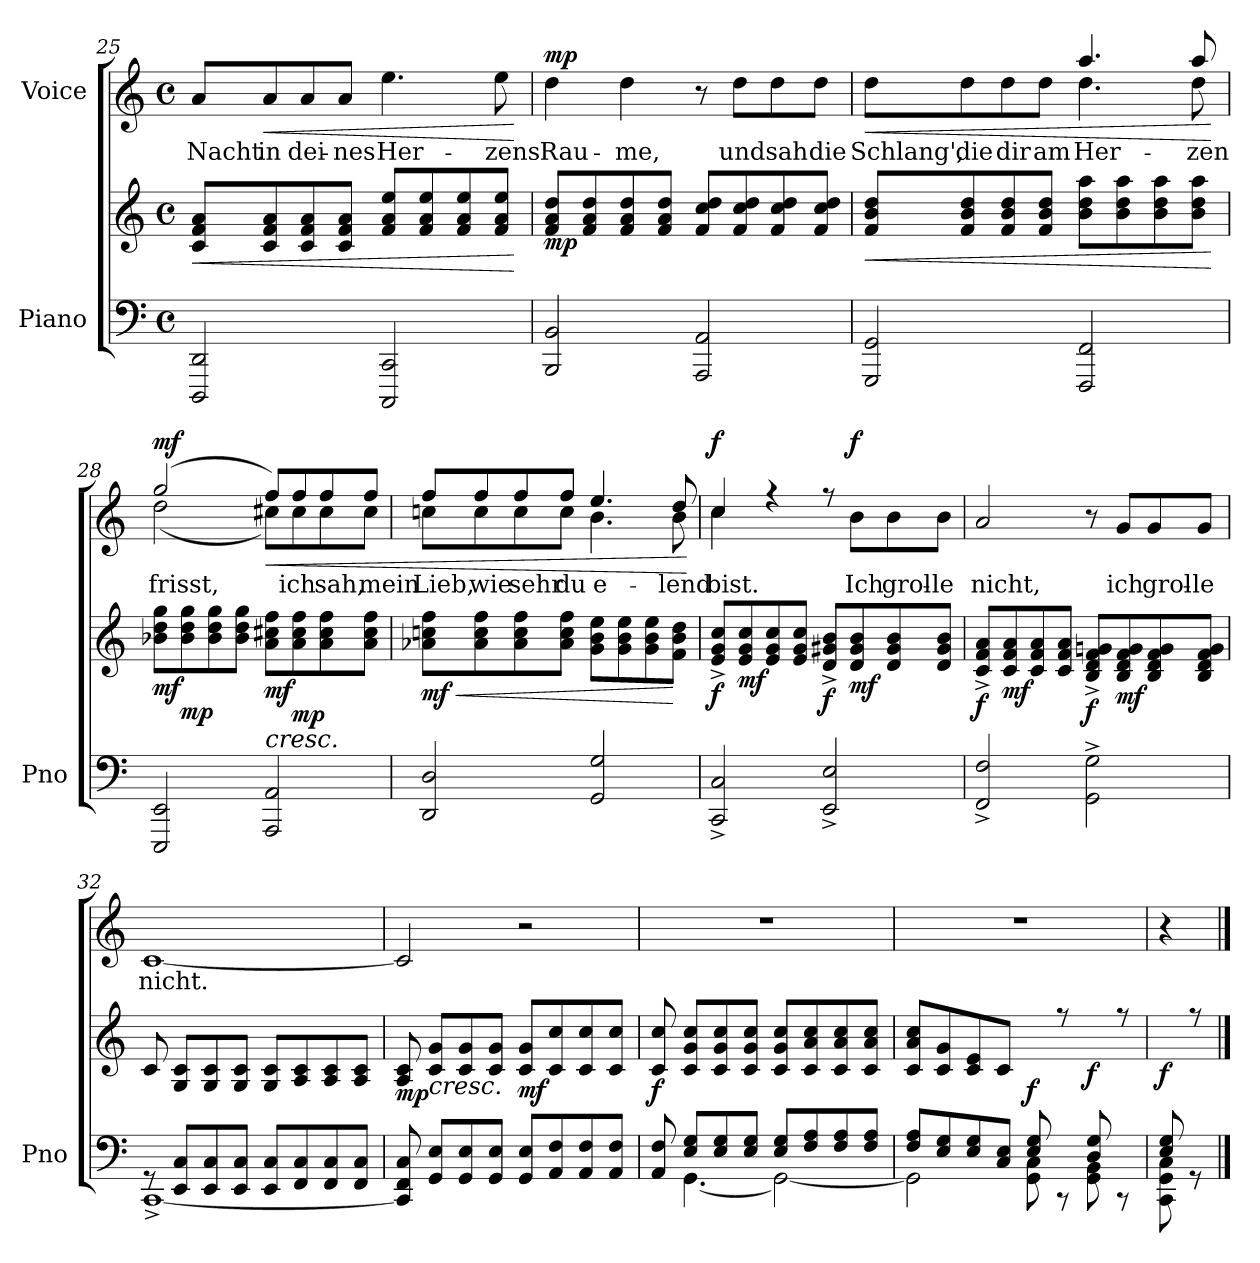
**kern	**kern	**dynam	**kern	**text	**dynam
*part2	*part2	*part2	*part1	*part1	*part1
*staff3	*staff2	*staff2/3	*staff1	*staff1	*staff1
*I"Piano	*	*	*I"Voice	*	*
*I'Pno	*	*	*	*	*
*clefF4	*clefG2	*	*clefG2	*	*
*k[]	*k[]	*	*k[]	*	*
*M4/4	*M4/4	*	*M4/4	*	*
*met(c)	*met(c)	*	*met(c)	*	*
=25	=25	=25	=25	=25	=25
!	!	!LO:HP:b	!	!LO:LY:b	!
2DDD/ 2DD/	8c/ 8f/ 8a/L	<	8a/L	Nacht	.
!	!	!	!	!LO:LY:b	!LO:HP:b
.	8c/ 8f/ 8a/	.	8a/	in	<
!	!	!	!	!LO:LY:b	!
.	8c/ 8f/ 8a/	.	8a/	dei-	.
!	!	!	!	!LO:LY:b	!
.	8c/ 8f/ 8a/J	.	8a/J	-nes	.
!	!	!	!	!LO:LY:b	!
2CCC/ 2CC/	8f/ 8a/ 8ee/L	.	4.ee\	Her-	.
.	8f/ 8a/ 8ee/	.	.	.	.
.	8f/ 8a/ 8ee/	.	.	.	.
!	!	!	!	!LO:LY:b	!
.	8f/ 8a/ 8ee/J	.	8ee\	-zens	.
.	.	[	.	.	[
=26	=26	=26	=26	=26	=26
!	!	!LO:DY:b	!	!LO:LY:b	!LO:DY:a
2BBB/ 2BB/	8f/ 8a/ 8dd/L	mp	4dd\	Rau-	mp
.	8f/ 8a/ 8dd/	.	.	.	.
!	!	!	!	!LO:LY:b	!
.	8f/ 8a/ 8dd/	.	4dd\	-me,	.
.	8f/ 8a/ 8dd/J	.	.	.	.
2AAA/ 2AA/	8f/ 8cc/ 8dd/L	.	8r	.	.
!	!	!	!	!LO:LY:b	!
.	8f/ 8cc/ 8dd/	.	8dd\L	und	.
!	!	!	!	!LO:LY:b	!
.	8f/ 8cc/ 8dd/	.	8dd\	sah	.
!	!	!	!	!LO:LY:b	!
.	8f/ 8cc/ 8dd/J	.	8dd\J	die	.
=27	=27	=27	=27	=27	=27
!	!	!LO:HP:b	!	!LO:LY:b	!LO:HP:b
*	*	*	*^	*	*
2GGG/ 2GG/	8f/ 8b/ 8dd/L	<	8dd\L	2ryy	Schlang',	<
!	!	!	!	!	!LO:LY:b	!
.	8f/ 8b/ 8dd/	.	8dd\	.	die	.
!	!	!	!	!	!LO:LY:b	!
.	8f/ 8b/ 8dd/	.	8dd\	.	dir	.
!	!	!	!	!	!LO:LY:b	!
.	8f/ 8b/ 8dd/J	.	8dd\J	.	am	.
!	!	!	!	!	!LO:LY:b	!
2FFF/ 2FF/	8b\ 8dd\ 8aa\L	.	4.dd\	4.aa/	Her-	.
.	8b\ 8dd\ 8aa\	.	.	.	.	.
.	8b\ 8dd\ 8aa\	.	.	.	.	.
!	!	!	!	!	!LO:LY:b	!
.	8b\ 8dd\ 8aa\J	.	8dd\	8aa/	-zen	.
*	*	*	*v	*v	*	*
.	.	[	.	.	[
!!LO:LB:g=z
=28	=28	=28	=28	=28	=28
*	*	*	*^	*	*
!	!	!LO:DY:b	!	!	!LO:LY:b	!LO:DY:a
2EEE/ 2EE/	8b-X\ 8dd\ 8gg\L	mf	(>2gg/	(<2dd\	frisst,	mf
!	!	!LO:DY:b	!	!	!	!
.	8b-\ 8dd\ 8gg\	mp	.	.	.	.
.	8b-\ 8dd\ 8gg\	.	.	.	.	.
.	8b-\ 8dd\ 8gg\J	.	.	.	.	.
*	*	*	*MM63	*	*	*
!	!	!LO:HP:b	!	!	!	!LO:HP:b
!	!	!LO:DY:n=1:b	!	!	!	!
2AAA/ 2AA/	8a\ 8cc#X\ 8ff\L	< mf	8ff/L)	8cc#X\L)	.	<
!	!	!LO:DY:n=2:b	!	!	!LO:LY:b	!
.	8a\ 8cc#\ 8ff\	mp	8ff/	8cc#\	ich	.
*	*	*	*MM62	*	*	*
!	!	!	!	!	!LO:LY:b	!
.	8a\ 8cc#\ 8ff\	.	8ff/	8cc#\	sah,	.
!	!	!	!	!	!LO:LY:b	!
.	8a\ 8cc#\ 8ff\J	.	8ff/J	8cc#\J	mein	.
=29	=29	=29	=29	=29	=29	=29
*	*	*	*MM60	*	*	*
!	!	!LO:HP:b	!	!	!LO:LY:b	!
!	!	!LO:DY:n=1:b	!	!	!	!
2DD/ 2D/	8a-X\ 8ccn\ 8ff\L	< mf	8ff/L	8ccn\L	Lieb,	.
!	!	!	!	!	!LO:LY:b	!
.	8a-\ 8cc\ 8ff\	.	8ff/	8cc\	wie	.
*	*	*	*MM58	*	*	*
!	!	!	!	!	!LO:LY:b	!
.	8a-\ 8cc\ 8ff\	.	8ff/	8cc\	sehr	.
!	!	!	!	!	!LO:LY:b	!
.	8a-\ 8cc\ 8ff\J	.	8ff/J	8cc\J	du	.
*	*	*	*MM56	*	*	*
!	!	!	!	!	!LO:LY:b	!
2GG/ 2G/	8g\ 8b\ 8ee\L	.	4.ee/	4.b\	e-	.
.	8g\ 8b\ 8ee\	.	.	.	.	.
.	8g\ 8b\ 8ee\	.	.	.	.	.
!	!	!	!	!	!LO:LY:b	!
.	8f\ 8b\ 8dd\J	[	8dd/	8b\	-lend	.
*	*	*	*v	*v	*	*
.	.	[	.	.	[
=30	=30	=30	=30	=30	=30
*	*	*	*^	*	*
!	!	!LO:DY:b	!	!	!LO:LY:b	!LO:DY:a
2CC/^ 2C/^	8e/^ 8g/^ 8cc/^L	f	4cc/	4cc\	bist.	f
!	!	!LO:DY:b	!	!	!	!
.	8e/ 8g/ 8cc/	mf	.	.	.	.
.	8e/ 8g/ 8cc/	.	4ryy	4rff	.	.
.	8e/ 8g/ 8cc/J	.	.	.	.	.
*	*	*	*MM56	*	*	*
!	!	!LO:DY:b	!	!	!	!
2EE/^ 2E/^	8d/^ 8g#X/^ 8b/^L	f	2ryy	8rff	.	.
!	!	!LO:DY:b	!	!	!LO:LY:b	!LO:DY:a
.	8d/ 8g#/ 8b/	mf	.	8b\L	Ich	f
!	!	!	!	!	!LO:LY:b	!
.	8d/ 8g#/ 8b/	.	.	8b\	grol-	.
!	!	!	!	!	!LO:LY:b	!
.	8d/ 8g#/ 8b/J	.	.	8b\J	-le	.
=31	=31	=31	=31	=31	=31	=31
!	!	!LO:DY:b	!	!	!LO:LY:b	!
*	*	*	*v	*v	*	*
2FF/^ 2F/^	8c/^ 8f/^ 8a/^L	f	2a/	nicht,	.
!	!	!LO:DY:b	!	!	!
.	8c/ 8f/ 8a/	mf	.	.	.
.	8c/ 8f/ 8a/	.	.	.	.
.	8c/ 8f/ 8a/J	.	.	.	.
!	!	!LO:DY:b	!	!	!
2GG\^ 2G\^	8B/^ 8d/^ 8f/^ 8gn/^L	f	8r	.	.
!	!	!LO:DY:b	!	!LO:LY:b	!
.	8B/ 8d/ 8f/ 8g/	mf	8g/L	ich	.
!	!	!	!	!LO:LY:b	!
.	8B/ 8d/ 8f/ 8g/	.	8g/	grol-	.
!	!	!	!	!LO:LY:b	!
.	8B/ 8d/ 8f/ 8g/J	.	8g/J	-le	.
!!LO:PB:g=z
=32	=32	=32	=32	=32	=32
*^	*	*	*	*	*
!	!	!	!	!	!LO:LY:b	!
8rGG	[1CC^	8c/	.	[1c	nicht.	.
8EE/ 8C/L	.	8G/ 8c/L	.	.	.	.
8EE/ 8C/	.	8G/ 8c/	.	.	.	.
8EE/ 8C/J	.	8G/ 8c/J	.	.	.	.
8EE/ 8C/L	.	8G/ 8c/L	.	.	.	.
8FF/ 8C/	.	8A/ 8c/	.	.	.	.
8FF/ 8C/	.	8A/ 8c/	.	.	.	.
8FF/ 8C/J	.	8A/ 8c/J	.	.	.	.
*v	*v	*	*	*	*	*
=33	=33	=33	=33	=33	=33
!	!	!LO:DY:b	!	!	!
8CC/] 8FF/ 8C/	8A/ 8c/	mp	2c/]	.	.
!	!	!LO:HP:b	!	!	!
8GG/ 8E/L	8c/ 8g/L	<	.	.	.
8GG/ 8E/	8c/ 8g/	.	.	.	.
8GG/ 8E/J	8c/ 8g/J	.	.	.	.
!	!	!LO:DY:b	!	!	!
8GG/ 8E/L	8c/ 8g/L	mf	2r	.	.
8AA/ 8F/	8c/ 8cc/	.	.	.	.
8AA/ 8F/	8c/ 8cc/	.	.	.	.
8AA/ 8F/J	8c/ 8cc/J	[	.	.	.
=34	=34	=34	=34	=34	=34
*^	*	*	*	*	*
!	!	!	!LO:DY:b	!	!	!
8AA/ 8F/	8ryy	8c/ 8cc/	f	1r	.	.
8E/ 8G/L	[4.GG\	8c/ 8g/ 8cc/L	.	.	.	.
8E/ 8G/	.	8c/ 8g/ 8cc/	.	.	.	.
8E/ 8G/J	.	8c/ 8g/ 8cc/J	.	.	.	.
8E/ 8G/L	2GG\_	8c/ 8g/ 8cc/L	.	.	.	.
8F/ 8A/	.	8c/ 8a/ 8cc/	.	.	.	.
8F/ 8A/	.	8c/ 8a/ 8cc/	.	.	.	.
8F/ 8A/J	.	8c/ 8a/ 8cc/J	.	.	.	.
=35	=35	=35	=35	=35	=35	=35
*	*^	*	*	*	*	*
2ryy	8F/ 8A/L	2GG\]	8c/ 8a/ 8cc/L	.	1r	.	.
.	8E/ 8G/	.	8c/ 8g/	.	.	.	.
.	8E/ 8G/	.	8c/ 8e/	.	.	.	.
.	8C/ 8E/J	.	8c/J	.	.	.	.
!	!	!	!	!LO:DY:b	!	!	!
8E/ 8G/	8GG\ 8C\	2ryy	8ryy	f	.	.	.
8ryy	8rCC	.	8rff	.	.	.	.
!	!	!	!	!LO:DY:b	!	!	!
8D/ 8G/	8GG\ 8BB\	.	8ryy	f	.	.	.
8ryy	8rCC	.	8rff	.	.	.	.
*	*v	*v	*	*	*	*	*
=36	=36	=36	=36	=36	=36	=36
!	!	!	!LO:DY:b	!	!	!
8E/ 8G/	8CC\ 8GG\ 8C\	8ryy	f	4r	.	.
8ryy	8rGG	8rff	.	.	.	.
*v	*v	*	*	*	*	*
==	==	==	==	==	==
*-	*-	*-	*-	*-	*-
